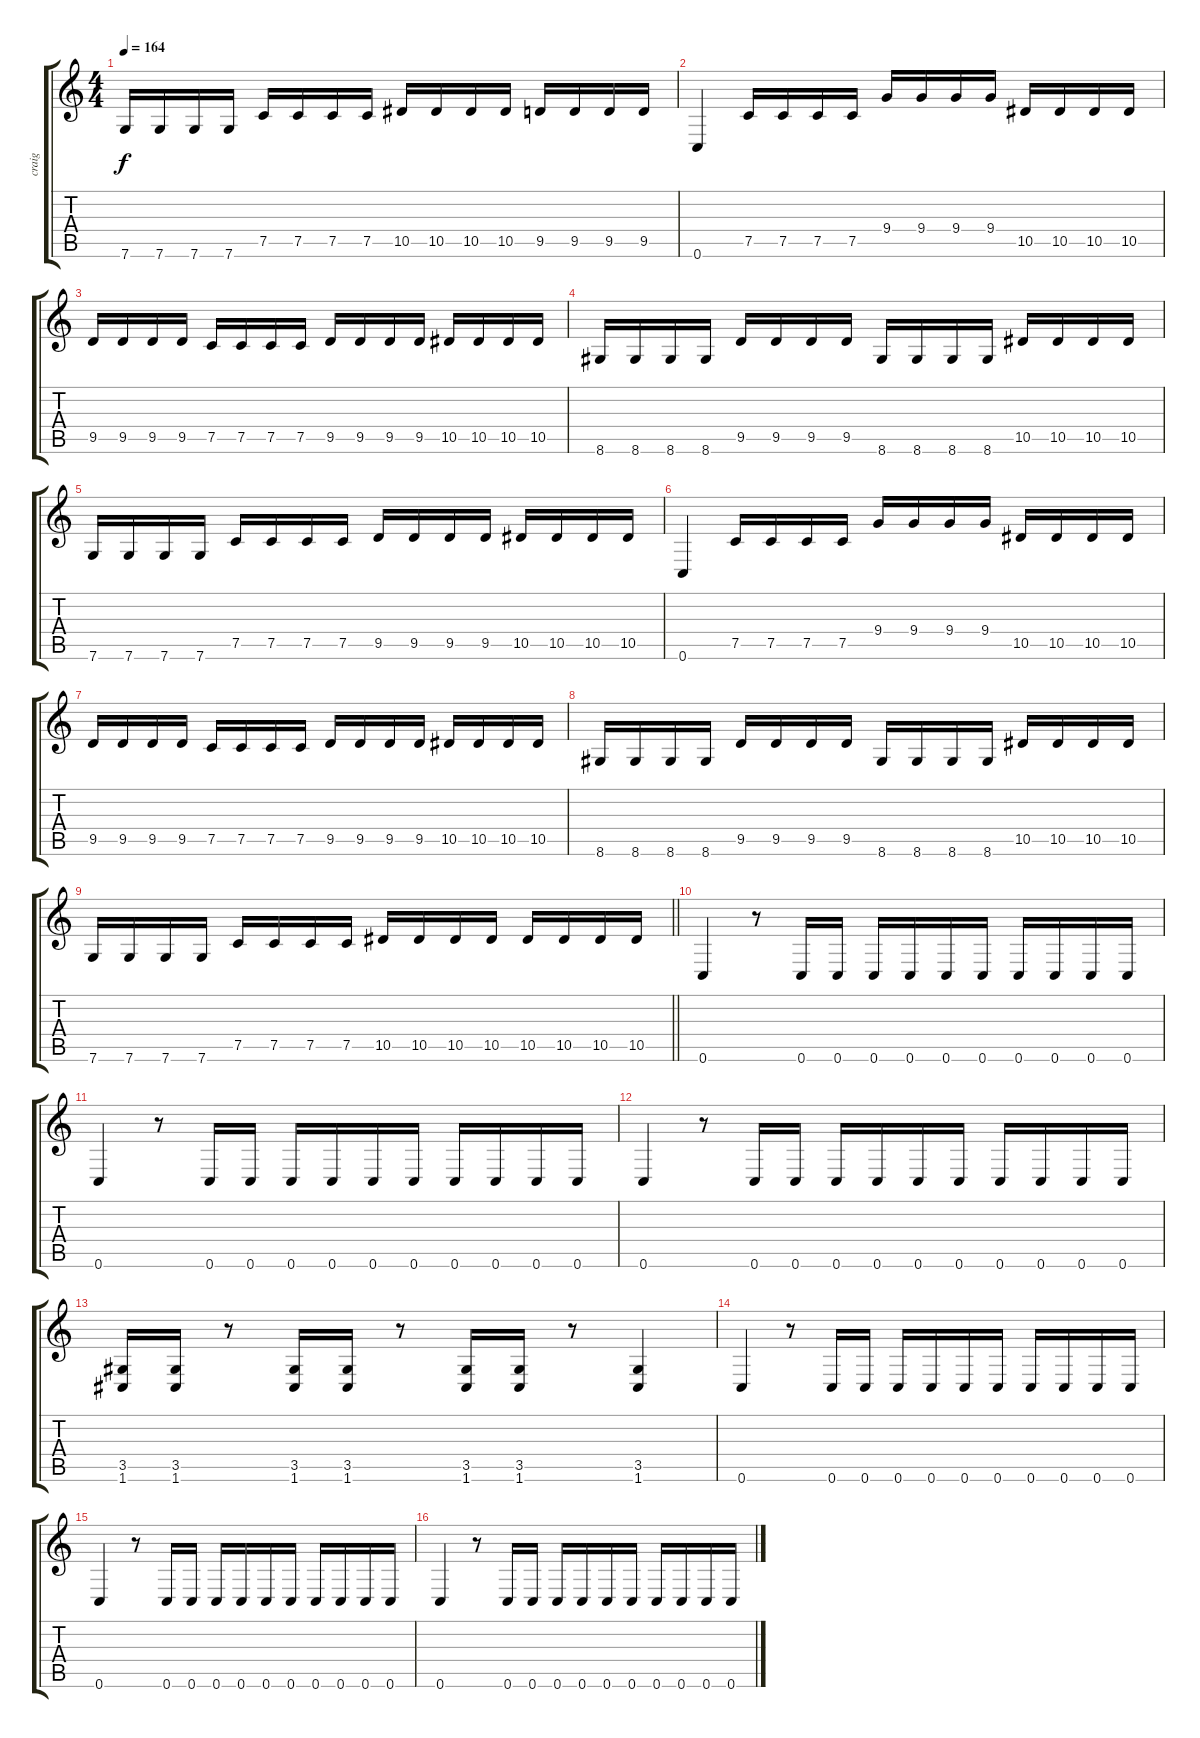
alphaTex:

\track ("craig" "craig") {instrument slapbass1}
\staff {score tabs}
\tuning (C4 G3 Eb3 Bb2 F2 C2) {hide}
\ts (4 4)
\tempo 164
\clef g2
\ks c
7.6.16{dy f} 7.6.16 7.6.16 7.6.16 7.5.16 7.5.16 7.5.16 7.5.16 10.5.16 10.5.16 10.5.16 10.5.16 9.5.16 9.5.16 9.5.16 9.5.16 |
0.6.4 7.5.16 7.5.16 7.5.16 7.5.16 9.4.16 9.4.16 9.4.16 9.4.16 10.5.16 10.5.16 10.5.16 10.5.16 |
9.5.16 9.5.16 9.5.16 9.5.16 7.5.16 7.5.16 7.5.16 7.5.16 9.5.16 9.5.16 9.5.16 9.5.16 10.5.16 10.5.16 10.5.16 10.5.16 |
8.6.16 8.6.16 8.6.16 8.6.16 9.5.16 9.5.16 9.5.16 9.5.16 8.6.16 8.6.16 8.6.16 8.6.16 10.5.16 10.5.16 10.5.16 10.5.16 |
7.6.16 7.6.16 7.6.16 7.6.16 7.5.16 7.5.16 7.5.16 7.5.16 9.5.16 9.5.16 9.5.16 9.5.16 10.5.16 10.5.16 10.5.16 10.5.16 |
0.6.4 7.5.16 7.5.16 7.5.16 7.5.16 9.4.16 9.4.16 9.4.16 9.4.16 10.5.16 10.5.16 10.5.16 10.5.16 |
9.5.16 9.5.16 9.5.16 9.5.16 7.5.16 7.5.16 7.5.16 7.5.16 9.5.16 9.5.16 9.5.16 9.5.16 10.5.16 10.5.16 10.5.16 10.5.16 |
8.6.16 8.6.16 8.6.16 8.6.16 9.5.16 9.5.16 9.5.16 9.5.16 8.6.16 8.6.16 8.6.16 8.6.16 10.5.16 10.5.16 10.5.16 10.5.16 |
\barLineRight lightlight
7.6.16 7.6.16 7.6.16 7.6.16 7.5.16 7.5.16 7.5.16 7.5.16 10.5.16 10.5.16 10.5.16 10.5.16 10.5.16 10.5.16 10.5.16 10.5.16 |
0.6.4 r.8 0.6.16 0.6.16 0.6.16 0.6.16 0.6.16 0.6.16 0.6.16 0.6.16 0.6.16 0.6.16 |
0.6.4 r.8 0.6.16 0.6.16 0.6.16 0.6.16 0.6.16 0.6.16 0.6.16 0.6.16 0.6.16 0.6.16 |
0.6.4 r.8 0.6.16 0.6.16 0.6.16 0.6.16 0.6.16 0.6.16 0.6.16 0.6.16 0.6.16 0.6.16 |
(3.5 1.6).16 (3.5 1.6).16 r.8 (3.5 1.6).16 (3.5 1.6).16 r.8 (3.5 1.6).16 (3.5 1.6).16 r.8 (3.5 1.6).4 |
0.6.4 r.8 0.6.16 0.6.16 0.6.16 0.6.16 0.6.16 0.6.16 0.6.16 0.6.16 0.6.16 0.6.16 |
0.6.4 r.8 0.6.16 0.6.16 0.6.16 0.6.16 0.6.16 0.6.16 0.6.16 0.6.16 0.6.16 0.6.16 |
0.6.4 r.8 0.6.16 0.6.16 0.6.16 0.6.16 0.6.16 0.6.16 0.6.16 0.6.16 0.6.16 0.6.16
